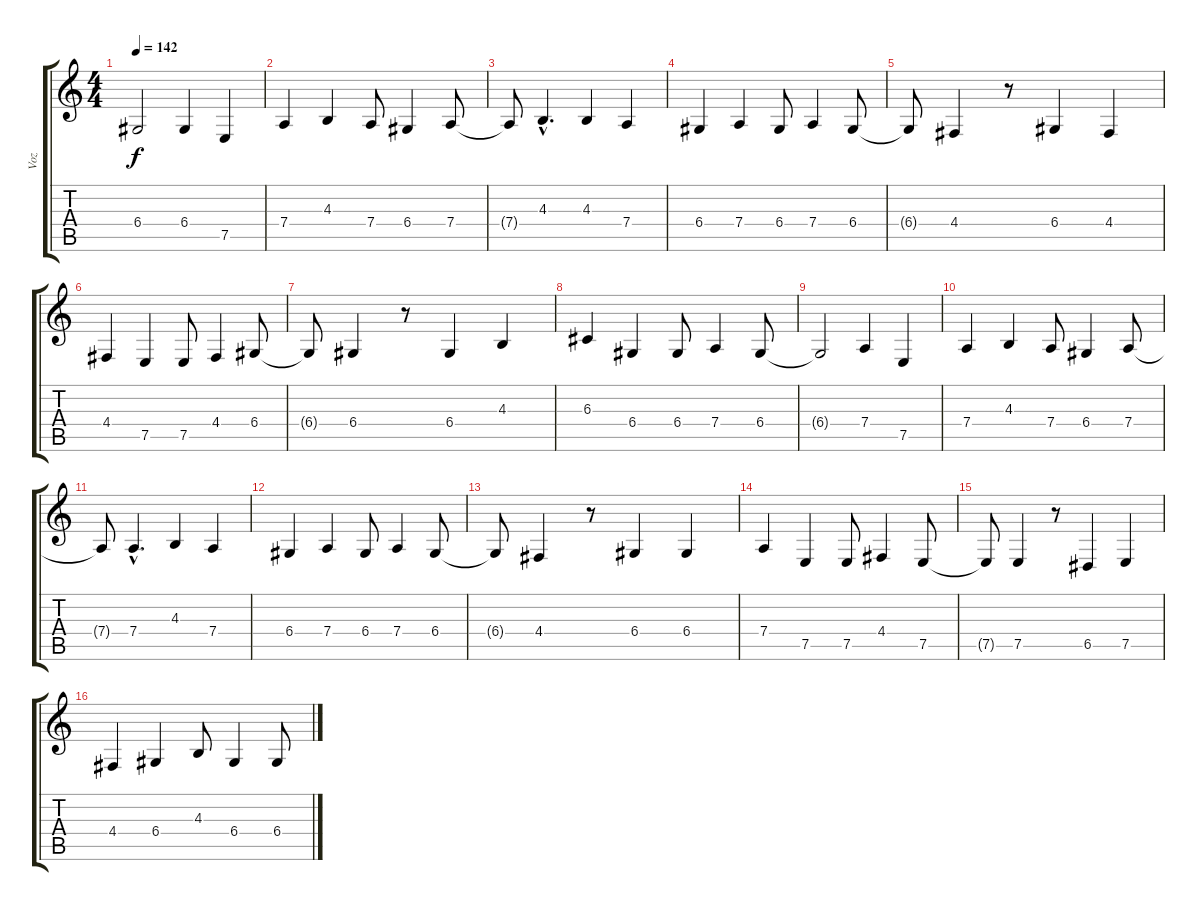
\track ("Voz" "Voz") {instrument flute}
\staff {score tabs}
\tuning (E4 B3 G3 D3 A2 E2) {hide}
\ts (4 4)
\tempo 142
\clef g2
\ks c
6.4{t}.2{dy f} 6.4.4 7.5.4 |
7.4.4 4.3.4 7.4.8 6.4.4 7.4.8 |
7.4{t}.8 4.3{hac}.4{d} 4.3.4 7.4.4 |
6.4.4 7.4.4 6.4.8 7.4.4 6.4.8 |
6.4{t}.8 4.4.4 r.8 6.4.4 4.4.4 |
4.4.4 7.5.4 7.5.8 4.4.4 6.4.8 |
6.4{t}.8 6.4.4 r.8 6.4.4 4.3.4 |
6.3.4 6.4.4 6.4.8 7.4.4 6.4.8 |
6.4{t}.2 7.4.4 7.5.4 |
7.4.4 4.3.4 7.4.8 6.4.4 7.4.8 |
7.4{t}.8 7.4{hac}.4{d} 4.3.4 7.4.4 |
6.4.4 7.4.4 6.4.8 7.4.4 6.4.8 |
6.4{t}.8 4.4.4 r.8 6.4.4 6.4.4 |
7.4.4 7.5.4 7.5.8 4.4.4 7.5.8 |
7.5{t}.8 7.5.4 r.8 6.5.4 7.5.4 |
4.4.4 6.4.4 4.3.8 6.4.4 6.4.8
